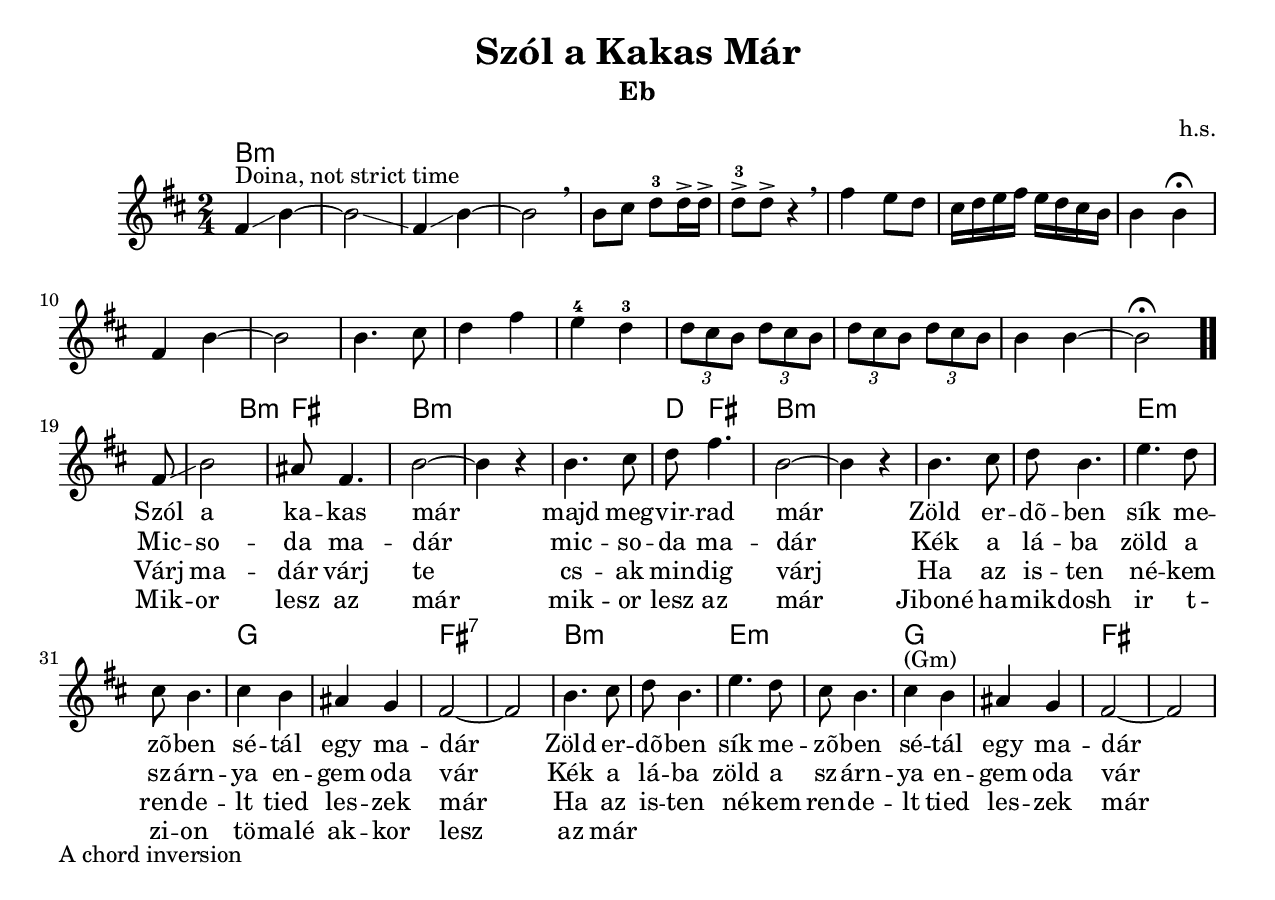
\version "2.18.0"
\include "english.ly"
\pointAndClickOff

\paper{
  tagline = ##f
  print-all-headers = ##t
  #(set-paper-size "letter")
}
date = #(strftime "%d-%m-%Y" (localtime (current-time)))

%\markup{ \italic{ " Updated " \date  }  }


%#################################### Melody ########################
melody = \relative c' {
  \clef treble
  \key d \minor
  \time 2/4

  %\partial 16*3 a16 d f   %lead in notes
  a4 ^\markup{Doina, not strict time} \glissando d4~
  d2
  \glissando a4 \glissando d~
  d2| \breathe

  d8 e f-3 f16-> f->|
  f8-3-> f-> r4 \breathe

  a4 g8 f|
  e16 f g a g f e d
  d4 d \fermata
  a4 d~
  d2

  d4. e8|
  f4 a
  g4-4 f-3
  \tuplet 3/2{f8 e d} \tuplet 3/2{f8 e d}
  \tuplet 3/2{f8 e d} \tuplet 3/2{f8 e d}
  d4 d ~
  d2\fermata |
  \bar ".."

  \break
  %{
<<{
     \partial 8 a8
  \glissando d2
  cis8 a4.|
  d2~
  d4 r

  d4. e8|
  f8 a4. \partial 8 a8
  \glissando
  d,2~
  d4 r|

  d4. e8|
  f8  d4.
  g4. f8
  e8 d4.

  e4 d
  cis4 bes
  a2~
  a2

  d4. e8|
  f8  d4.
  g4. f8
  e8 d4.

  e4 ^\markup{(Gm)} d
  cis4 bes
  a2~
  a2
}
\\{
  \partial 8 f8~
  f2
  e2
  d2
  r2
  f2
  c2
  d2
}>>
  %}
  \partial 8 a8
  \glissando d2
  cs8 a4.|
  d2~
  d4 r

  d4. e8|
  f8 a4.
  d,2~
  d4 r|

  d4. e8|
  f8  d4.
  g4. f8
  e8 d4.

  e4 d
  cs4 bf
  a2~
  a2

  d4. e8|
  f8  d4.
  g4. f8
  e8 d4.

  e4 ^\markup{(Gm)} d
  cs4 bf
  a2~
  a2


}
%################################# Lyrics #####################
\addlyrics{
  \repeat unfold 46 \skip1
  Szól a ka -- kas már
  majd meg -- vir -- rad már
  Zöld er -- dõ -- ben sík me -- zõ -- ben
  sé -- tál egy ma -- dár
  Zöld er -- dõ -- ben sík me -- zõ -- ben
  sé -- tál egy ma -- dár
}

\addlyrics {
  \repeat unfold 46 \skip1
  Mic -- so -- da ma -- dár
  mic -- so -- da ma -- dár
  Kék a lá -- ba zöld a sz -- árn -- ya
  en -- gem oda vár
  Kék a lá -- ba zöld a sz -- árn -- ya
  en -- gem oda vár
}

\addlyrics {
  \repeat unfold 46 \skip1
  Várj ma -- dár várj
  te cs -- ak min -- dig várj
  Ha az is -- ten né -- kem ren -- de -- lt
  tied les -- zek már
  Ha az is -- ten né -- kem ren -- de -- lt
  tied les -- zek már
}

\addlyrics {
  \repeat unfold 46 \skip1
  Mik -- or lesz az már
  mik -- or lesz az már
  Jiboné ha -- mik -- dosh ir t -- zi -- on tö -- malé
  ak -- kor lesz az már

}
%################################# Chords #######################
harmonies = \chordmode {
  %diona
  d2*19:m
  %r2*18
  d8:m
  a2
  d4*6:m
  %r2 r4.
  f8
  a4.
  d2*4:m
  %r2*3
  g2*2:m
  %r2
  bf2*2
  %r2
  a2*2:7
  %r2
  d2*2:m
  %r2
  g2*2:m
  %r2
  bf2*2
  %r2
  a2


}

\score {\transpose c a
  <<
    \new ChordNames {
      \set chordChanges = ##f
      \harmonies
    }
    \new Staff
    \melody
  >>
  \header{
    title= "Szól a Kakas Már"
    subtitle=""
    composer= ""
    instrument = "Eb"
    arranger= "h.s."
  }
  \layout{indent = 1.0\cm}
  \midi{
    \tempo 4 = 120
  }
}


\markup{ A chord inversion }
%{
szól a kakas már
majd megvirrad már
zöld erdõben sík mezõben
sétál egy madár

micsoda madár
micsoda madár
kék a lába zöld a szárnya
engem oda vár

várj madár várj
te csak mindig várj
ha az isten nékem rendelt
tied leszek már

mikor lesz az már
mikor lesz az már
jiboné hamikdosh ir tzion tömalé
akkor lesz az már
%}
